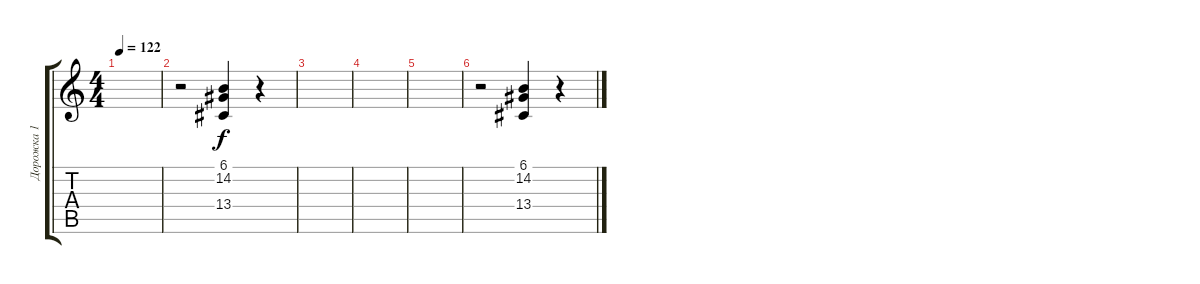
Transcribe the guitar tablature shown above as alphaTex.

\track ("Дорожка 1" "Дорожка 1") {instrument stringensemble2}
\staff {score tabs}
\tuning (D4 A3 F3 C3 G2 C2) {hide}
\ts (4 4)
\tempo 122
\clef g2
\ks c
|
r.2 (6.1 14.2 13.4).4{instrument applause} r.4 |
|
|
|
r.2 (6.1 14.2 13.4).4{instrument applause} r.4
